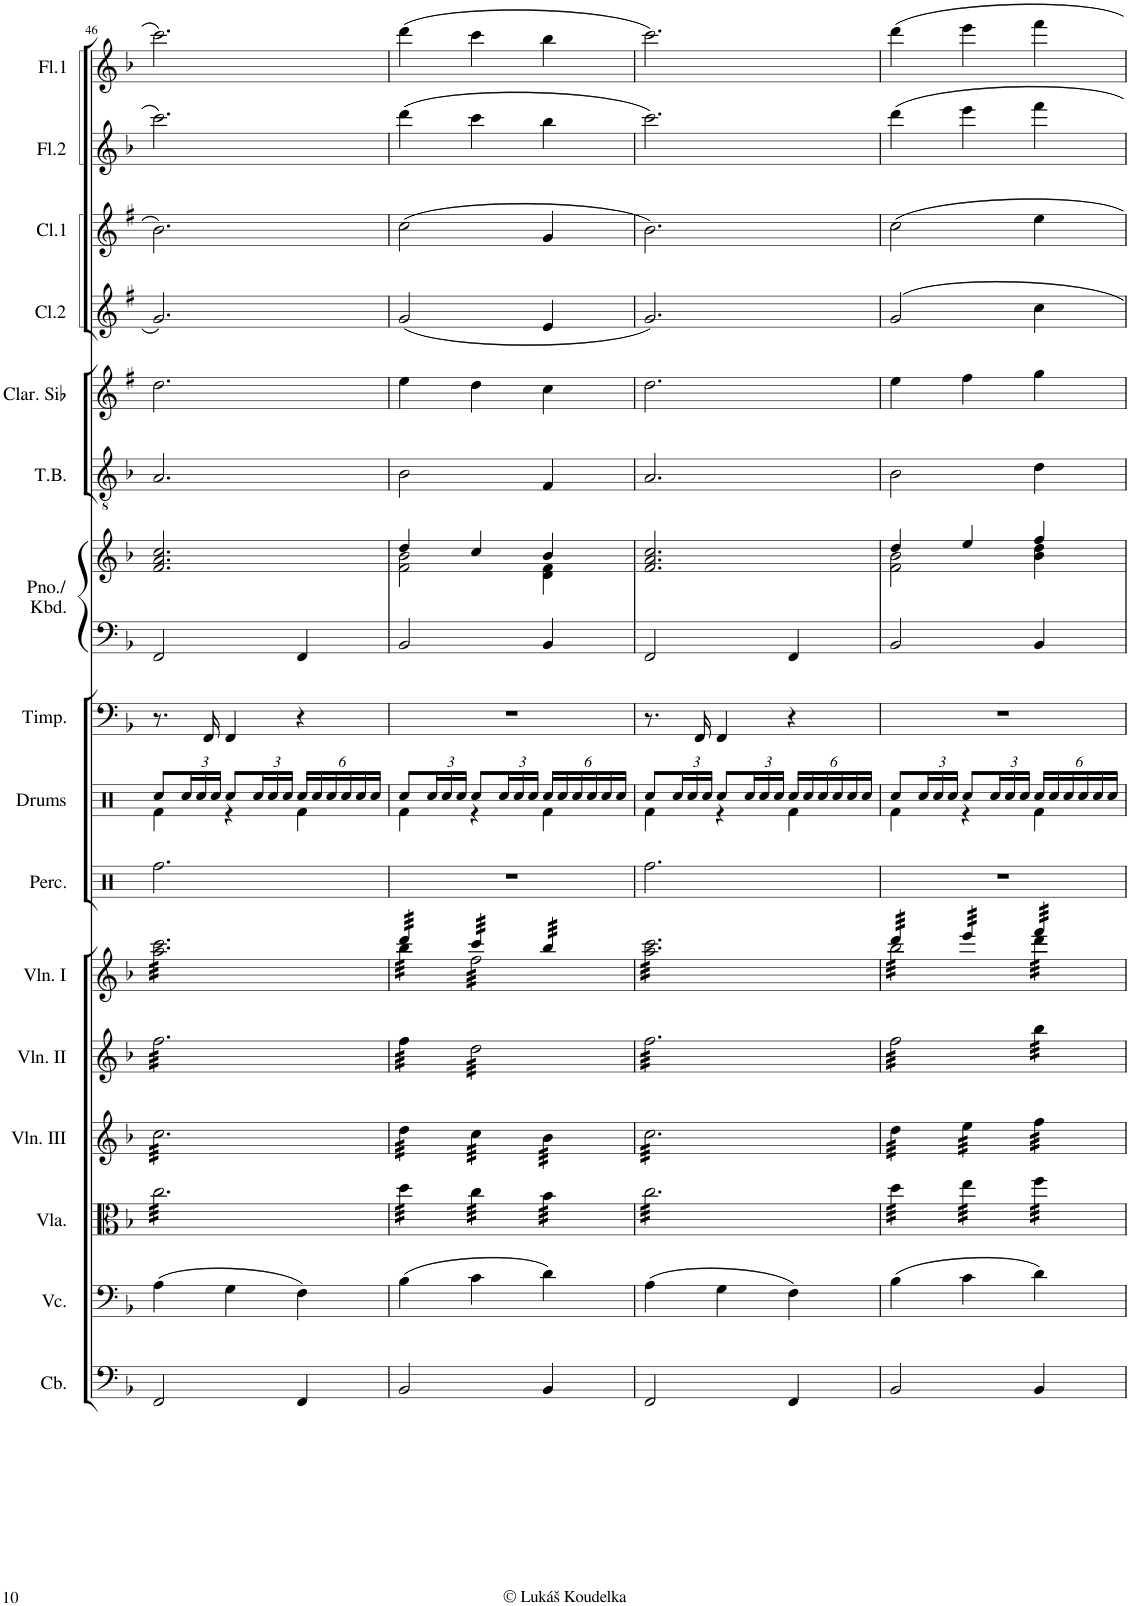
**kern	**kern	**kern	**kern	**kern	**kern	**kern	**kern	**kern	**kern	**kern	**kern	**kern	**kern	**kern	**kern	**kern
*part16	*part15	*part14	*part13	*part12	*part11	*part10	*part9	*part8	*part7	*part7	*part6	*part5	*part4	*part3	*part2	*part1
*staff17	*staff16	*staff15	*staff14	*staff13	*staff12	*staff11	*staff10	*staff9	*staff8	*staff7	*staff6	*staff5	*staff4	*staff3	*staff2	*staff1
*I"Contrabass (Bass Guitar)	*I"Violoncello	*I"Viola	*I"Violin III (optional - replace Viola)	*I"Violin II	*I"Violin I	*I"Percussion (Tam-Tam, Glock., Cl.Cymb)	*I"Drums	*I"Timpani	*I"Piano/ Keyboard (optional)	*	*I"Tenor Bass	*I"Clarinette en Sib	*I"2nd Clarinet in Bb	*I"1st Clarinet in Bb	*I"2nd Flute	*I"1st Flute
*I'Cb.	*I'Vc.	*I'Vla.	*I'Vln. III	*I'Vln. II	*I'Vln. I	*I'Perc.	*I'Drums	*I'Timp.	*I'Pno./ Kbd.	*	*I'T.B.	*I'Clar. Sib	*I'Cl.2	*I'Cl.1	*I'Fl.2	*I'Fl.1
!!LO:PB:g=z
*clefF4	*clefF4	*clefC3	*clefG2	*clefG2	*clefG2	*clefX	*clefX	*clefF4	*clefF4	*clefG2	*clefGv2	*clefG2	*clefG2	*clefG2	*clefG2	*clefG2
*Trd7c12	*	*	*	*	*	*	*	*	*	*	*	*Trd1c2	*Trd1c2	*Trd1c2	*	*
*k[b-]	*k[b-]	*k[b-]	*k[b-]	*k[b-]	*k[b-]	*k[]	*k[]	*k[b-]	*k[b-]	*k[b-]	*k[b-]	*k[f#]	*k[f#]	*k[f#]	*k[b-]	*k[b-]
*M3/4	*M3/4	*M3/4	*M3/4	*M3/4	*M3/4	*M3/4	*M3/4	*M3/4	*M3/4	*M3/4	*M3/4	*M3/4	*M3/4	*M3/4	*M3/4	*M3/4
=46	=46	=46	=46	=46	=46	=46	=46	=46	=46	=46	=46	=46	=46	=46	=46	=46
*	*	*	*	*	*	*	*^	*	*	*	*	*	*	*	*	*
*	*	*tremolo	*	*	*	*	*	*	*	*	*	*	*	*	*	*	*
*	*	*	*tremolo	*	*	*	*	*	*	*	*	*	*	*	*	*	*
*	*	*	*	*tremolo	*	*	*	*	*	*	*	*	*	*	*	*	*
*	*	*	*	*	*tremolo	*	*	*	*	*	*	*	*	*	*	*	*
2FF/	(4A\	32cc\LLL	32cc\LLL	32ff\LLL	32aa\ 32ccc\LLL	2.Rff\	8Rcc/L	4Rf\	8.r	2FF/	2.f/ 2.a/ 2.cc/	2.A/	2.dd\	2.g/	2.b\	2.ccc\	2.ccc\
.	.	32cc\	32cc\	32ff\	32aa\ 32ccc\	.	.	.	.	.	.	.	.	.	.	.	.
.	.	32cc\	32cc\	32ff\	32aa\ 32ccc\	.	.	.	.	.	.	.	.	.	.	.	.
.	.	32cc\	32cc\	32ff\	32aa\ 32ccc\	.	.	.	.	.	.	.	.	.	.	.	.
*	*	*	*	*	*	*	*Xbrackettup	*	*	*	*	*	*	*	*	*	*
.	.	32cc\	32cc\	32ff\	32aa\ 32ccc\	.	24Rcc/L	.	.	.	.	.	.	.	.	.	.
.	.	32cc\	32cc\	32ff\	32aa\ 32ccc\	.	.	.	.	.	.	.	.	.	.	.	.
.	.	.	.	.	.	.	24Rcc/	.	.	.	.	.	.	.	.	.	.
.	.	32cc\	32cc\	32ff\	32aa\ 32ccc\	.	.	.	16FF/	.	.	.	.	.	.	.	.
.	.	.	.	.	.	.	24Rcc/JJ	.	.	.	.	.	.	.	.	.	.
.	.	32cc\	32cc\	32ff\	32aa\ 32ccc\	.	.	.	.	.	.	.	.	.	.	.	.
.	4G\	32cc\	32cc\	32ff\	32aa\ 32ccc\	.	8Rcc/L	4r	4FF/	.	.	.	.	.	.	.	.
.	.	32cc\	32cc\	32ff\	32aa\ 32ccc\	.	.	.	.	.	.	.	.	.	.	.	.
.	.	32cc\	32cc\	32ff\	32aa\ 32ccc\	.	.	.	.	.	.	.	.	.	.	.	.
.	.	32cc\	32cc\	32ff\	32aa\ 32ccc\	.	.	.	.	.	.	.	.	.	.	.	.
.	.	32cc\	32cc\	32ff\	32aa\ 32ccc\	.	24Rcc/L	.	.	.	.	.	.	.	.	.	.
.	.	32cc\	32cc\	32ff\	32aa\ 32ccc\	.	.	.	.	.	.	.	.	.	.	.	.
.	.	.	.	.	.	.	24Rcc/	.	.	.	.	.	.	.	.	.	.
.	.	32cc\	32cc\	32ff\	32aa\ 32ccc\	.	.	.	.	.	.	.	.	.	.	.	.
.	.	.	.	.	.	.	24Rcc/JJ	.	.	.	.	.	.	.	.	.	.
.	.	32cc\	32cc\	32ff\	32aa\ 32ccc\	.	.	.	.	.	.	.	.	.	.	.	.
4FF/	4F\)	32cc\	32cc\	32ff\	32aa\ 32ccc\	.	24Rcc/LL	4Rf\	4r	4FF/	.	.	.	.	.	.	.
.	.	32cc\	32cc\	32ff\	32aa\ 32ccc\	.	.	.	.	.	.	.	.	.	.	.	.
.	.	.	.	.	.	.	24Rcc/	.	.	.	.	.	.	.	.	.	.
.	.	32cc\	32cc\	32ff\	32aa\ 32ccc\	.	.	.	.	.	.	.	.	.	.	.	.
.	.	.	.	.	.	.	24Rcc/	.	.	.	.	.	.	.	.	.	.
.	.	32cc\	32cc\	32ff\	32aa\ 32ccc\	.	.	.	.	.	.	.	.	.	.	.	.
.	.	32cc\	32cc\	32ff\	32aa\ 32ccc\	.	24Rcc/	.	.	.	.	.	.	.	.	.	.
.	.	32cc\	32cc\	32ff\	32aa\ 32ccc\	.	.	.	.	.	.	.	.	.	.	.	.
.	.	.	.	.	.	.	24Rcc/	.	.	.	.	.	.	.	.	.	.
.	.	32cc\	32cc\	32ff\	32aa\ 32ccc\	.	.	.	.	.	.	.	.	.	.	.	.
.	.	.	.	.	.	.	24Rcc/JJ	.	.	.	.	.	.	.	.	.	.
.	.	32cc\JJJ	32cc\JJJ	32ff\JJJ	32aa\ 32ccc\JJJ	.	.	.	.	.	.	.	.	.	.	.	.
=47	=47	=47	=47	=47	=47	=47	=47	=47	=47	=47	=47	=47	=47	=47	=47	=47	=47
*	*	*	*	*	*^	*	*	*	*	*	*^	*	*	*	*	*	*
2BB-/	(4B-\	32dd\LLL	32dd\LLL	32ff\LLL	32ddd/LLL	32bb-\LLL	2.r	8Rcc/L	4Rf\	2.r	2BB-/	4dd/	2f\ 2b-\	2B-\	4ee\	(2g/	(2cc\	(4ddd\	(4ddd\
.	.	32dd\	32dd\	32ff\	32ddd/	32bb-\	.	.	.	.	.	.	.	.	.	.	.	.	.
.	.	32dd\	32dd\	32ff\	32ddd/	32bb-\	.	.	.	.	.	.	.	.	.	.	.	.	.
.	.	32dd\	32dd\	32ff\	32ddd/	32bb-\	.	.	.	.	.	.	.	.	.	.	.	.	.
.	.	32dd\	32dd\	32ff\	32ddd/	32bb-\	.	24Rcc/L	.	.	.	.	.	.	.	.	.	.	.
.	.	32dd\	32dd\	32ff\	32ddd/	32bb-\	.	.	.	.	.	.	.	.	.	.	.	.	.
.	.	.	.	.	.	.	.	24Rcc/	.	.	.	.	.	.	.	.	.	.	.
.	.	32dd\	32dd\	32ff\	32ddd/	32bb-\	.	.	.	.	.	.	.	.	.	.	.	.	.
.	.	.	.	.	.	.	.	24Rcc/JJ	.	.	.	.	.	.	.	.	.	.	.
.	.	32dd\JJJ	32dd\JJJ	32ff\JJJ	32ddd/JJJ	32bb-\JJJ	.	.	.	.	.	.	.	.	.	.	.	.	.
.	4c\	32cc\LLL	32cc\LLL	32dd\LLL	32ccc/LLL	32ff\LLL	.	8Rcc/L	4r	.	.	4cc/	.	.	4dd\	.	.	4ccc\	4ccc\
.	.	32cc\	32cc\	32dd\	32ccc/	32ff\	.	.	.	.	.	.	.	.	.	.	.	.	.
.	.	32cc\	32cc\	32dd\	32ccc/	32ff\	.	.	.	.	.	.	.	.	.	.	.	.	.
.	.	32cc\	32cc\	32dd\	32ccc/	32ff\	.	.	.	.	.	.	.	.	.	.	.	.	.
.	.	32cc\	32cc\	32dd\	32ccc/	32ff\	.	24Rcc/L	.	.	.	.	.	.	.	.	.	.	.
.	.	32cc\	32cc\	32dd\	32ccc/	32ff\	.	.	.	.	.	.	.	.	.	.	.	.	.
.	.	.	.	.	.	.	.	24Rcc/	.	.	.	.	.	.	.	.	.	.	.
.	.	32cc\	32cc\	32dd\	32ccc/	32ff\	.	.	.	.	.	.	.	.	.	.	.	.	.
.	.	.	.	.	.	.	.	24Rcc/JJ	.	.	.	.	.	.	.	.	.	.	.
.	.	32cc\JJJ	32cc\JJJ	32dd\	32ccc/JJJ	32ff\	.	.	.	.	.	.	.	.	.	.	.	.	.
4BB-/	4d\)	32b-\LLL	32b-\LLL	32dd\	32bb-/LLL	32ff\	.	24Rcc/LL	4Rf\	.	4BB-/	4b-/	4d\ 4f\	4F/	4cc\	4e/	4g/	4bb-\	4bb-\
.	.	32b-\	32b-\	32dd\	32bb-/	32ff\	.	.	.	.	.	.	.	.	.	.	.	.	.
.	.	.	.	.	.	.	.	24Rcc/	.	.	.	.	.	.	.	.	.	.	.
.	.	32b-\	32b-\	32dd\	32bb-/	32ff\	.	.	.	.	.	.	.	.	.	.	.	.	.
.	.	.	.	.	.	.	.	24Rcc/	.	.	.	.	.	.	.	.	.	.	.
.	.	32b-\	32b-\	32dd\	32bb-/	32ff\	.	.	.	.	.	.	.	.	.	.	.	.	.
.	.	32b-\	32b-\	32dd\	32bb-/	32ff\	.	24Rcc/	.	.	.	.	.	.	.	.	.	.	.
.	.	32b-\	32b-\	32dd\	32bb-/	32ff\	.	.	.	.	.	.	.	.	.	.	.	.	.
.	.	.	.	.	.	.	.	24Rcc/	.	.	.	.	.	.	.	.	.	.	.
.	.	32b-\	32b-\	32dd\	32bb-/	32ff\	.	.	.	.	.	.	.	.	.	.	.	.	.
.	.	.	.	.	.	.	.	24Rcc/JJ	.	.	.	.	.	.	.	.	.	.	.
.	.	32b-\JJJ	32b-\JJJ	32dd\JJJ	32bb-/JJJ	32ff\JJJ	.	.	.	.	.	.	.	.	.	.	.	.	.
*	*	*	*	*	*v	*v	*	*	*	*	*	*v	*v	*	*	*	*	*	*
=48	=48	=48	=48	=48	=48	=48	=48	=48	=48	=48	=48	=48	=48	=48	=48	=48	=48
2FF/	(4A\	32cc\LLL	32cc\LLL	32ff\LLL	32aa\ 32ccc\LLL	2.Rff\	8Rcc/L	4Rf\	8.r	2FF/	2.f/ 2.a/ 2.cc/	2.A/	2.dd\	2.g/)	2.b\)	2.ccc\)	2.ccc\)
.	.	32cc\	32cc\	32ff\	32aa\ 32ccc\	.	.	.	.	.	.	.	.	.	.	.	.
.	.	32cc\	32cc\	32ff\	32aa\ 32ccc\	.	.	.	.	.	.	.	.	.	.	.	.
.	.	32cc\	32cc\	32ff\	32aa\ 32ccc\	.	.	.	.	.	.	.	.	.	.	.	.
.	.	32cc\	32cc\	32ff\	32aa\ 32ccc\	.	24Rcc/L	.	.	.	.	.	.	.	.	.	.
.	.	32cc\	32cc\	32ff\	32aa\ 32ccc\	.	.	.	.	.	.	.	.	.	.	.	.
.	.	.	.	.	.	.	24Rcc/	.	.	.	.	.	.	.	.	.	.
.	.	32cc\	32cc\	32ff\	32aa\ 32ccc\	.	.	.	16FF/	.	.	.	.	.	.	.	.
.	.	.	.	.	.	.	24Rcc/JJ	.	.	.	.	.	.	.	.	.	.
.	.	32cc\	32cc\	32ff\	32aa\ 32ccc\	.	.	.	.	.	.	.	.	.	.	.	.
.	4G\	32cc\	32cc\	32ff\	32aa\ 32ccc\	.	8Rcc/L	4r	4FF/	.	.	.	.	.	.	.	.
.	.	32cc\	32cc\	32ff\	32aa\ 32ccc\	.	.	.	.	.	.	.	.	.	.	.	.
.	.	32cc\	32cc\	32ff\	32aa\ 32ccc\	.	.	.	.	.	.	.	.	.	.	.	.
.	.	32cc\	32cc\	32ff\	32aa\ 32ccc\	.	.	.	.	.	.	.	.	.	.	.	.
.	.	32cc\	32cc\	32ff\	32aa\ 32ccc\	.	24Rcc/L	.	.	.	.	.	.	.	.	.	.
.	.	32cc\	32cc\	32ff\	32aa\ 32ccc\	.	.	.	.	.	.	.	.	.	.	.	.
.	.	.	.	.	.	.	24Rcc/	.	.	.	.	.	.	.	.	.	.
.	.	32cc\	32cc\	32ff\	32aa\ 32ccc\	.	.	.	.	.	.	.	.	.	.	.	.
.	.	.	.	.	.	.	24Rcc/JJ	.	.	.	.	.	.	.	.	.	.
.	.	32cc\	32cc\	32ff\	32aa\ 32ccc\	.	.	.	.	.	.	.	.	.	.	.	.
4FF/	4F\)	32cc\	32cc\	32ff\	32aa\ 32ccc\	.	24Rcc/LL	4Rf\	4r	4FF/	.	.	.	.	.	.	.
.	.	32cc\	32cc\	32ff\	32aa\ 32ccc\	.	.	.	.	.	.	.	.	.	.	.	.
.	.	.	.	.	.	.	24Rcc/	.	.	.	.	.	.	.	.	.	.
.	.	32cc\	32cc\	32ff\	32aa\ 32ccc\	.	.	.	.	.	.	.	.	.	.	.	.
.	.	.	.	.	.	.	24Rcc/	.	.	.	.	.	.	.	.	.	.
.	.	32cc\	32cc\	32ff\	32aa\ 32ccc\	.	.	.	.	.	.	.	.	.	.	.	.
.	.	32cc\	32cc\	32ff\	32aa\ 32ccc\	.	24Rcc/	.	.	.	.	.	.	.	.	.	.
.	.	32cc\	32cc\	32ff\	32aa\ 32ccc\	.	.	.	.	.	.	.	.	.	.	.	.
.	.	.	.	.	.	.	24Rcc/	.	.	.	.	.	.	.	.	.	.
.	.	32cc\	32cc\	32ff\	32aa\ 32ccc\	.	.	.	.	.	.	.	.	.	.	.	.
.	.	.	.	.	.	.	24Rcc/JJ	.	.	.	.	.	.	.	.	.	.
.	.	32cc\JJJ	32cc\JJJ	32ff\JJJ	32aa\ 32ccc\JJJ	.	.	.	.	.	.	.	.	.	.	.	.
=49	=49	=49	=49	=49	=49	=49	=49	=49	=49	=49	=49	=49	=49	=49	=49	=49	=49
*	*	*	*	*	*^	*	*	*	*	*	*^	*	*	*	*	*	*
2BB-/	(4B-\	32dd\LLL	32dd\LLL	32ff\LLL	32ddd/LLL	32bb-\LLL	2.r	8Rcc/L	4Rf\	2.r	2BB-/	4dd/	2f\ 2b-\	2B-\	4ee\	2g/	2cc\	4ddd\	4ddd\
.	.	32dd\	32dd\	32ff\	32ddd/	32bb-\	.	.	.	.	.	.	.	.	.	.	.	.	.
.	.	32dd\	32dd\	32ff\	32ddd/	32bb-\	.	.	.	.	.	.	.	.	.	.	.	.	.
.	.	32dd\	32dd\	32ff\	32ddd/	32bb-\	.	.	.	.	.	.	.	.	.	.	.	.	.
.	.	32dd\	32dd\	32ff\	32ddd/	32bb-\	.	24Rcc/L	.	.	.	.	.	.	.	.	.	.	.
.	.	32dd\	32dd\	32ff\	32ddd/	32bb-\	.	.	.	.	.	.	.	.	.	.	.	.	.
.	.	.	.	.	.	.	.	24Rcc/	.	.	.	.	.	.	.	.	.	.	.
.	.	32dd\	32dd\	32ff\	32ddd/	32bb-\	.	.	.	.	.	.	.	.	.	.	.	.	.
.	.	.	.	.	.	.	.	24Rcc/JJ	.	.	.	.	.	.	.	.	.	.	.
.	.	32dd\JJJ	32dd\JJJ	32ff\	32ddd/JJJ	32bb-\	.	.	.	.	.	.	.	.	.	.	.	.	.
.	4c\	32ee\LLL	32ee\LLL	32ff\	32eee/LLL	32bb-\	.	8Rcc/L	4r	.	.	4ee/	.	.	4ff#\	.	.	4eee\	4eee\
.	.	32ee\	32ee\	32ff\	32eee/	32bb-\	.	.	.	.	.	.	.	.	.	.	.	.	.
.	.	32ee\	32ee\	32ff\	32eee/	32bb-\	.	.	.	.	.	.	.	.	.	.	.	.	.
.	.	32ee\	32ee\	32ff\	32eee/	32bb-\	.	.	.	.	.	.	.	.	.	.	.	.	.
.	.	32ee\	32ee\	32ff\	32eee/	32bb-\	.	24Rcc/L	.	.	.	.	.	.	.	.	.	.	.
.	.	32ee\	32ee\	32ff\	32eee/	32bb-\	.	.	.	.	.	.	.	.	.	.	.	.	.
.	.	.	.	.	.	.	.	24Rcc/	.	.	.	.	.	.	.	.	.	.	.
.	.	32ee\	32ee\	32ff\	32eee/	32bb-\	.	.	.	.	.	.	.	.	.	.	.	.	.
.	.	.	.	.	.	.	.	24Rcc/JJ	.	.	.	.	.	.	.	.	.	.	.
.	.	32ee\JJJ	32ee\JJJ	32ff\JJJ	32eee/JJJ	32bb-\JJJ	.	.	.	.	.	.	.	.	.	.	.	.	.
4BB-/	4d\)	32ff\LLL	32ff\LLL	32bb-\LLL	32fff/LLL	32ddd\LLL	.	24Rcc/LL	4Rf\	.	4BB-/	4ff/	4b-\ 4dd\	4d\	4gg\	4cc\	4ee\	4fff\	4fff\
.	.	32ff\	32ff\	32bb-\	32fff/	32ddd\	.	.	.	.	.	.	.	.	.	.	.	.	.
.	.	.	.	.	.	.	.	24Rcc/	.	.	.	.	.	.	.	.	.	.	.
.	.	32ff\	32ff\	32bb-\	32fff/	32ddd\	.	.	.	.	.	.	.	.	.	.	.	.	.
.	.	.	.	.	.	.	.	24Rcc/	.	.	.	.	.	.	.	.	.	.	.
.	.	32ff\	32ff\	32bb-\	32fff/	32ddd\	.	.	.	.	.	.	.	.	.	.	.	.	.
.	.	32ff\	32ff\	32bb-\	32fff/	32ddd\	.	24Rcc/	.	.	.	.	.	.	.	.	.	.	.
.	.	32ff\	32ff\	32bb-\	32fff/	32ddd\	.	.	.	.	.	.	.	.	.	.	.	.	.
.	.	.	.	.	.	.	.	24Rcc/	.	.	.	.	.	.	.	.	.	.	.
.	.	32ff\	32ff\	32bb-\	32fff/	32ddd\	.	.	.	.	.	.	.	.	.	.	.	.	.
.	.	.	.	.	.	.	.	24Rcc/JJ	.	.	.	.	.	.	.	.	.	.	.
.	.	32ff\JJJ	32ff\JJJ	32bb-\JJJ	32fff/JJJ	32ddd\JJJ	.	.	.	.	.	.	.	.	.	.	.	.	.
*	*	*	*	*	*Xtremolo	*	*	*	*	*	*	*	*	*	*	*	*	*	*
*	*	*	*	*Xtremolo	*	*	*	*	*	*	*	*	*	*	*	*	*	*	*
*	*	*	*Xtremolo	*	*	*	*	*	*	*	*	*	*	*	*	*	*	*	*
*	*	*Xtremolo	*	*	*	*	*	*	*	*	*	*	*	*	*	*	*	*	*
*	*	*	*	*	*v	*v	*	*v	*v	*	*	*v	*v	*	*	*	*	*	*
=	=	=	=	=	=	=	=	=	=	=	=	=	=	=	=	=
*-	*-	*-	*-	*-	*-	*-	*-	*-	*-	*-	*-	*-	*-	*-	*-	*-
